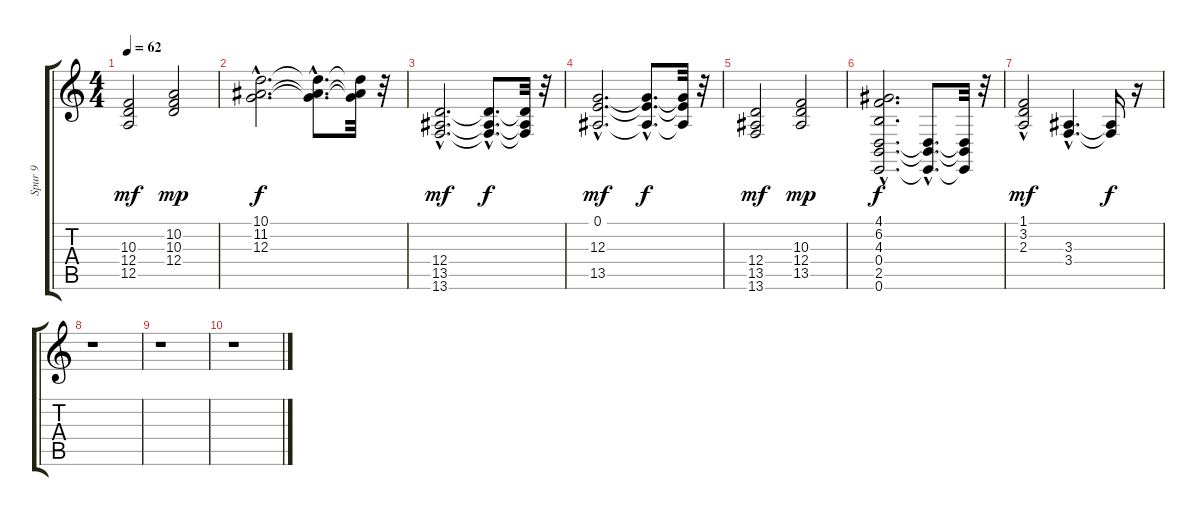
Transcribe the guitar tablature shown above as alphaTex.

\track ("Spur 9" "Spur 9") {instrument synthvoice}
\staff {score tabs}
\tuning (E4 B3 G3 D3 A2 E2) {hide}
\ts (4 4)
\tempo 62
\clef g2
\ks c
(10.3 12.4 12.5).2{dy mf} (10.2 10.3 12.4).2{dy mp} |
(10.1{hac} 11.2{hac} 12.3{hac}).2{d dy f instrument synthvoice} (10.1{hac t} 11.2{hac t} 12.3{hac t}).8{d} (10.1{t} 11.2{t} 12.3{t}).32 r.32 |
(12.4{hac} 13.5{hac} 13.6{hac}).2{d dy mf} (12.4{hac t} 13.5{hac t} 13.6{hac t}).8{d dy f} (12.4{t} 13.5{t} 13.6{t}).32 r.32 |
(0.1{hac} 12.3{hac} 13.5{hac}).2{d dy mf instrument choiraahs} (0.1{hac t} 12.3{hac t} 13.5{hac t}).8{d dy f} (0.1{t} 12.3{t} 13.5{t}).32 r.32 |
(12.4 13.5 13.6).2{dy mf} (10.3 12.4 13.5).2{dy mp} |
(4.1 6.2 4.3 0.4{hac} 2.5{hac} 0.6{hac}).2{d dy f instrument synthvoice} (0.4{hac t} 2.5{hac t} 0.6{hac t}).8{d} (0.4{t} 2.5{t} 0.6{t}).32 r.32 |
(1.1 3.2{hac} 2.3).2{dy mf} (3.3{hac} 3.4{hac}).4{d} (3.3{t} 3.4{t}).16{dy f} r.16 |
r.1 |
r.1 |
r.1
